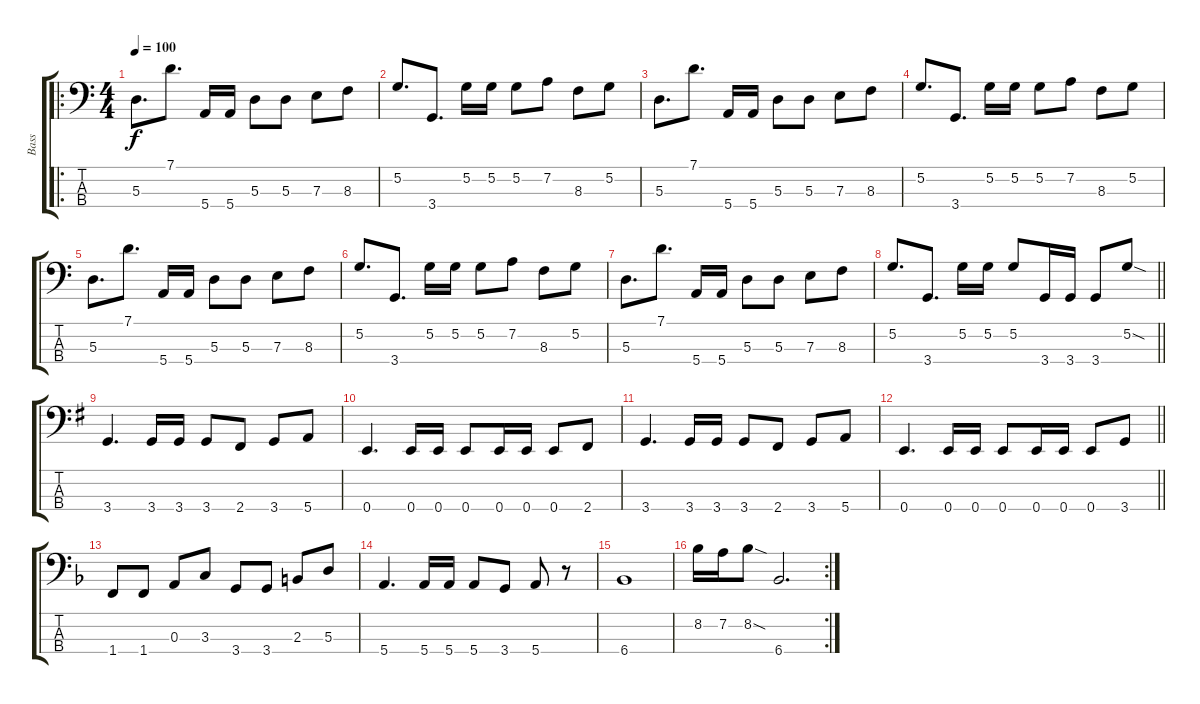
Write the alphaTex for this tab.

\track ("Bass" "Bass") {instrument electricbassfinger}
\staff {score tabs}
\tuning (G2 D2 A1 E1) {hide}
\ro
\ts (4 4)
\tempo 100
\clef f4
\ks c
5.3.8{d dy f instrument electricbassfinger} 7.1.8{d} 5.4.16 5.4.16 5.3.8 5.3.8 7.3.8 8.3.8 |
5.2.8{d} 3.4.8{d} 5.2.16 5.2.16 5.2.8 7.2.8 8.3.8 5.2.8 |
5.3.8{d} 7.1.8{d} 5.4.16 5.4.16 5.3.8 5.3.8 7.3.8 8.3.8 |
5.2.8{d} 3.4.8{d} 5.2.16 5.2.16 5.2.8 7.2.8 8.3.8 5.2.8 |
5.3.8{d} 7.1.8{d} 5.4.16 5.4.16 5.3.8 5.3.8 7.3.8 8.3.8 |
5.2.8{d} 3.4.8{d} 5.2.16 5.2.16 5.2.8 7.2.8 8.3.8 5.2.8 |
5.3.8{d} 7.1.8{d} 5.4.16 5.4.16 5.3.8 5.3.8 7.3.8 8.3.8 |
\barLineRight lightlight
5.2.8{d} 3.4.8{d} 5.2.16 5.2.16 5.2.8 3.4.16 3.4.16 3.4.8 5.2{sod}.8 |
\ks g
3.4.4{d} 3.4.16 3.4.16 3.4.8 2.4.8 3.4.8 5.4.8 |
0.4.4{d} 0.4.16 0.4.16 0.4.8 0.4.16 0.4.16 0.4.8 2.4.8 |
3.4.4{d} 3.4.16 3.4.16 3.4.8 2.4.8 3.4.8 5.4.8 |
\barLineRight lightlight
0.4.4{d} 0.4.16 0.4.16 0.4.8 0.4.16 0.4.16 0.4.8 3.4.8 |
\ks f
1.4.8 1.4.8 0.3.8 3.3.8 3.4.8 3.4.8 2.3.8 5.3.8 |
5.4.4{d} 5.4.16 5.4.16 5.4.8 3.4.8 5.4.8 r.8 |
6.4.1 |
\rc 2
8.2.16 7.2.16 8.2{sod}.8 6.4.2{d}
